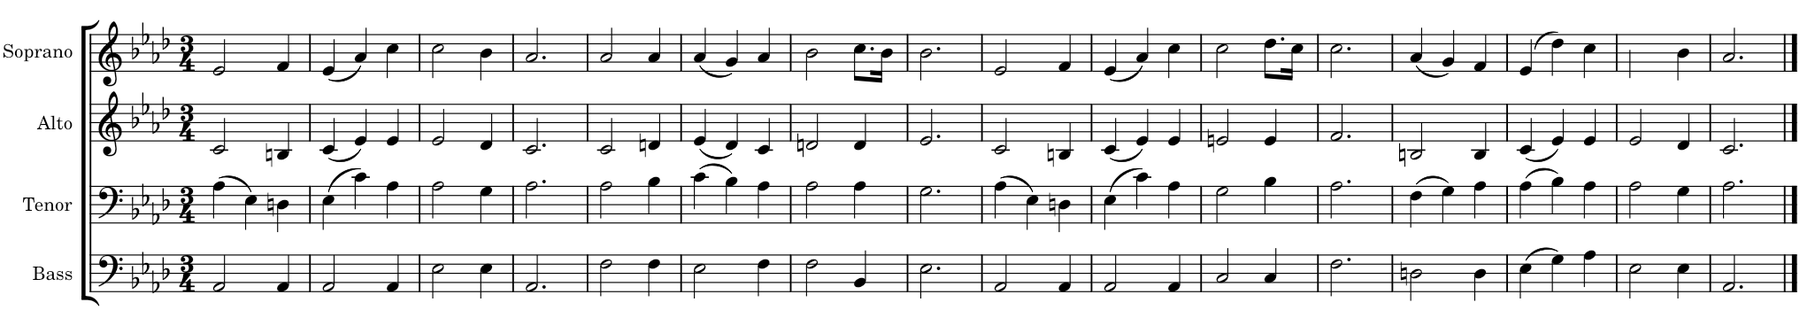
**kern	**kern	**kern	**kern
*part4	*part3	*part2	*part1
*staff4	*staff3	*staff2	*staff1
*I"Bass	*I"Tenor	*I"Alto	*I"Soprano
*I'B.	*I'T.	*I'A.	*I'S.
*clefF4	*clefF4	*clefG2	*clefG2
*k[b-e-a-d-]	*k[b-e-a-d-]	*k[b-e-a-d-]	*k[b-e-a-d-]
*M3/4	*M3/4	*M3/4	*M3/4
=1	=1	=1	=1
2AA-/	(4A-\	2c/	2e-/
.	4E-\)	.	.
4AA-/	4Dn\	4Bn/	4f/
=2	=2	=2	=2
2AA-/	(4E-\	(4c/	(4e-/
.	4c\)	4e-/)	4a-/)
4AA-/	4A-\	4e-/	4cc\
=3	=3	=3	=3
2E-\	2A-\	2e-/	2cc\
4E-\	4G\	4d-/	4b-\
=4	=4	=4	=4
2.AA-/	2.A-\	2.c/	2.a-/
=5	=5	=5	=5
2F\	2A-\	2c/	2a-/
4F\	4B-\	4dn/	4a-/
=6	=6	=6	=6
2E-\	(4c\	(4e-/	(4a-/
.	4B-\)	4d-/)	4g/)
4F\	4A-\	4c/	4a-/
=7	=7	=7	=7
2F\	2A-\	2dn/	2b-\
4BB-/	4A-\	4d/	8.cc\L
.	.	.	16b-\Jk
=8	=8	=8	=8
2.E-\	2.G\	2.e-/	2.b-\
=9	=9	=9	=9
2AA-/	(4A-\	2c/	2e-/
.	4E-\)	.	.
4AA-/	4Dn\	4Bn/	4f/
=10	=10	=10	=10
2AA-/	(4E-\	(4c/	(4e-/
.	4c\)	4e-/)	4a-/)
4AA-/	4A-\	4e-/	4cc\
=11	=11	=11	=11
2C/	2G\	2en/	2cc\
4C/	4B-\	4e/	8.dd-\L
.	.	.	16cc\Jk
=12	=12	=12	=12
2.F\	2.A-\	2.f/	2.cc\
=13	=13	=13	=13
2Dn\	(4F\	2Bn/	(4a-/
.	4G\)	.	4g/)
4D\	4A-\	4B/	4f/
=14	=14	=14	=14
(4E-\	(4A-\	(4c/	(4e-/
4G\)	4B-\)	4e-/)	4dd-\)
4A-\	4A-\	4e-/	4cc\
=15	=15	=15	=15
2E-\	2A-\	2e-/	2cc\
4E-\	4G\	4d-/	4b-\
=16	=16	=16	=16
2.AA-/	2.A-\	2.c/	2.a-/
==	==	==	==
*-	*-	*-	*-
